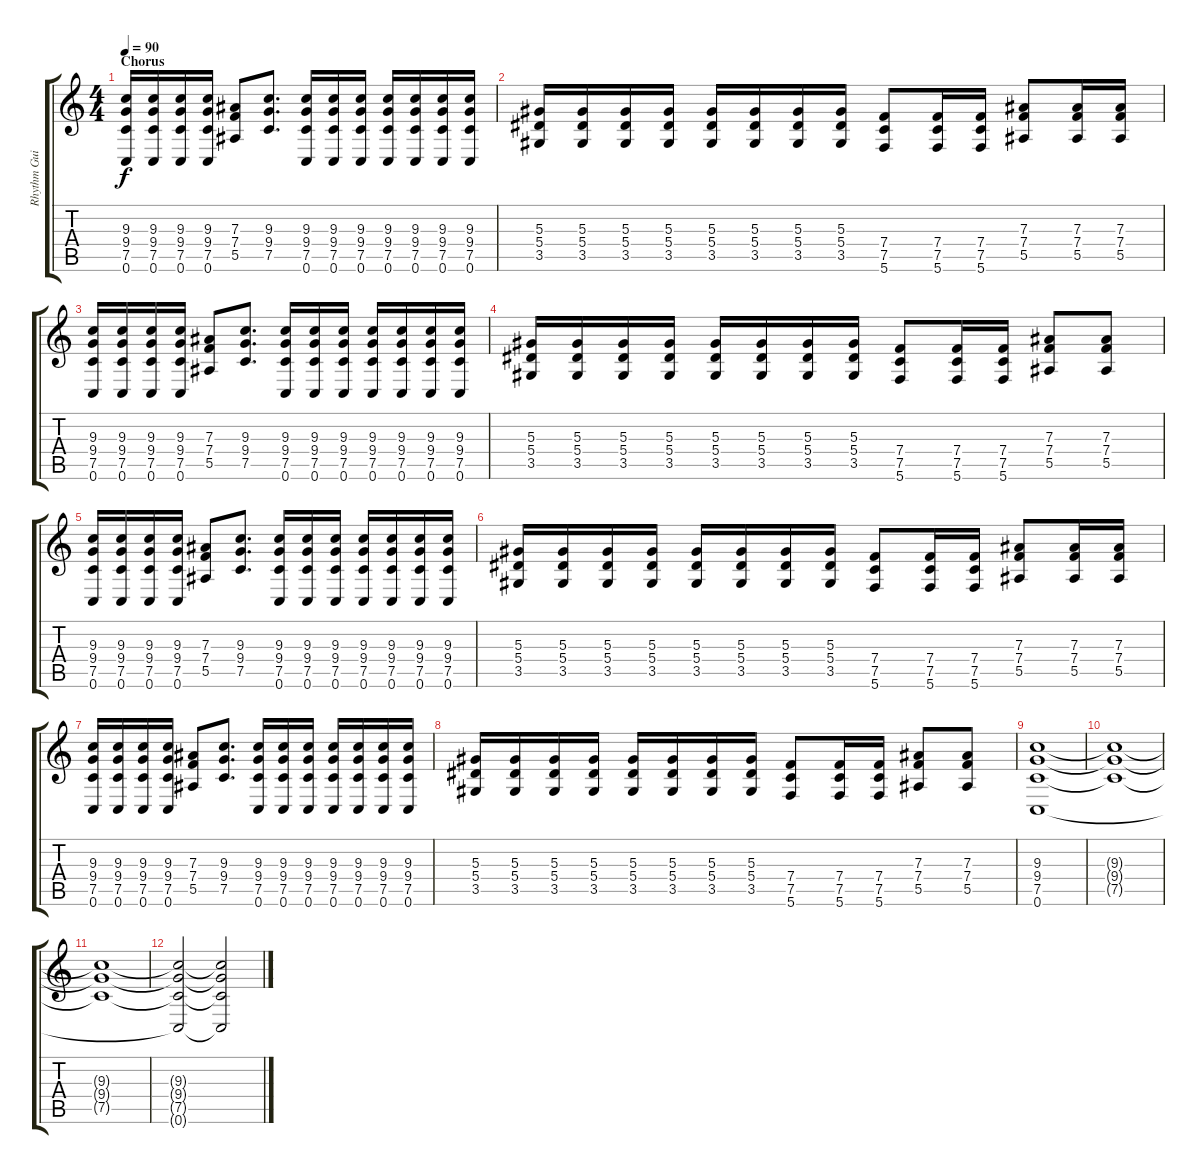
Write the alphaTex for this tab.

\track ("Rhythm Guitar" "Rhythm Gui") {instrument distortionguitar}
\staff {score tabs}
\tuning (C4 G3 Eb3 Bb2 F2 C2) {hide}
\ts (4 4)
\section ("" "Chorus")
\tempo 90
\clef g2
\ks c
(9.3 9.4 7.5 0.6).16{dy f} (9.3 9.4 7.5 0.6).16 (9.3 9.4 7.5 0.6).16 (9.3 9.4 7.5 0.6).16 (7.3 7.4 5.5).8 (9.3 9.4 7.5).8{d} (9.3 9.4 7.5 0.6).16 (9.3 9.4 7.5 0.6).16 (9.3 9.4 7.5 0.6).16 (9.3 9.4 7.5 0.6).16 (9.3 9.4 7.5 0.6).16 (9.3 9.4 7.5 0.6).16 (9.3 9.4 7.5 0.6).16 |
(5.3 5.4 3.5).16 (5.3 5.4 3.5).16 (5.3 5.4 3.5).16 (5.3 5.4 3.5).16 (5.3 5.4 3.5).16 (5.3 5.4 3.5).16 (5.3 5.4 3.5).16 (5.3 5.4 3.5).16 (7.4 7.5 5.6).8 (7.4 7.5 5.6).16 (7.4 7.5 5.6).16 (7.3 7.4 5.5).8 (7.3 7.4 5.5).16 (7.3 7.4 5.5).16 |
(9.3 9.4 7.5 0.6).16 (9.3 9.4 7.5 0.6).16 (9.3 9.4 7.5 0.6).16 (9.3 9.4 7.5 0.6).16 (7.3 7.4 5.5).8 (9.3 9.4 7.5).8{d} (9.3 9.4 7.5 0.6).16 (9.3 9.4 7.5 0.6).16 (9.3 9.4 7.5 0.6).16 (9.3 9.4 7.5 0.6).16 (9.3 9.4 7.5 0.6).16 (9.3 9.4 7.5 0.6).16 (9.3 9.4 7.5 0.6).16 |
(5.3 5.4 3.5).16 (5.3 5.4 3.5).16 (5.3 5.4 3.5).16 (5.3 5.4 3.5).16 (5.3 5.4 3.5).16 (5.3 5.4 3.5).16 (5.3 5.4 3.5).16 (5.3 5.4 3.5).16 (7.4 7.5 5.6).8 (7.4 7.5 5.6).16 (7.4 7.5 5.6).16 (7.3 7.4 5.5).8 (7.3 7.4 5.5).8 |
(9.3 9.4 7.5 0.6).16 (9.3 9.4 7.5 0.6).16 (9.3 9.4 7.5 0.6).16 (9.3 9.4 7.5 0.6).16 (7.3 7.4 5.5).8 (9.3 9.4 7.5).8{d} (9.3 9.4 7.5 0.6).16 (9.3 9.4 7.5 0.6).16 (9.3 9.4 7.5 0.6).16 (9.3 9.4 7.5 0.6).16 (9.3 9.4 7.5 0.6).16 (9.3 9.4 7.5 0.6).16 (9.3 9.4 7.5 0.6).16 |
(5.3 5.4 3.5).16 (5.3 5.4 3.5).16 (5.3 5.4 3.5).16 (5.3 5.4 3.5).16 (5.3 5.4 3.5).16 (5.3 5.4 3.5).16 (5.3 5.4 3.5).16 (5.3 5.4 3.5).16 (7.4 7.5 5.6).8 (7.4 7.5 5.6).16 (7.4 7.5 5.6).16 (7.3 7.4 5.5).8 (7.3 7.4 5.5).16 (7.3 7.4 5.5).16 |
(9.3 9.4 7.5 0.6).16 (9.3 9.4 7.5 0.6).16 (9.3 9.4 7.5 0.6).16 (9.3 9.4 7.5 0.6).16 (7.3 7.4 5.5).8 (9.3 9.4 7.5).8{d} (9.3 9.4 7.5 0.6).16 (9.3 9.4 7.5 0.6).16 (9.3 9.4 7.5 0.6).16 (9.3 9.4 7.5 0.6).16 (9.3 9.4 7.5 0.6).16 (9.3 9.4 7.5 0.6).16 (9.3 9.4 7.5 0.6).16 |
(5.3 5.4 3.5).16 (5.3 5.4 3.5).16 (5.3 5.4 3.5).16 (5.3 5.4 3.5).16 (5.3 5.4 3.5).16 (5.3 5.4 3.5).16 (5.3 5.4 3.5).16 (5.3 5.4 3.5).16 (7.4 7.5 5.6).8 (7.4 7.5 5.6).16 (7.4 7.5 5.6).16 (7.3 7.4 5.5).8 (7.3 7.4 5.5).8 |
(9.3 9.4 7.5 0.6).1 |
(9.3{t} 9.4{t} 7.5{t}).1 |
(9.3{t} 9.4{t} 7.5{t}).1 |
(9.3{t} 9.4{t} 7.5{t} 0.6{t}).2 (9.3{t} 9.4{t} 7.5{t} 0.6{t}).2{volume 0}
